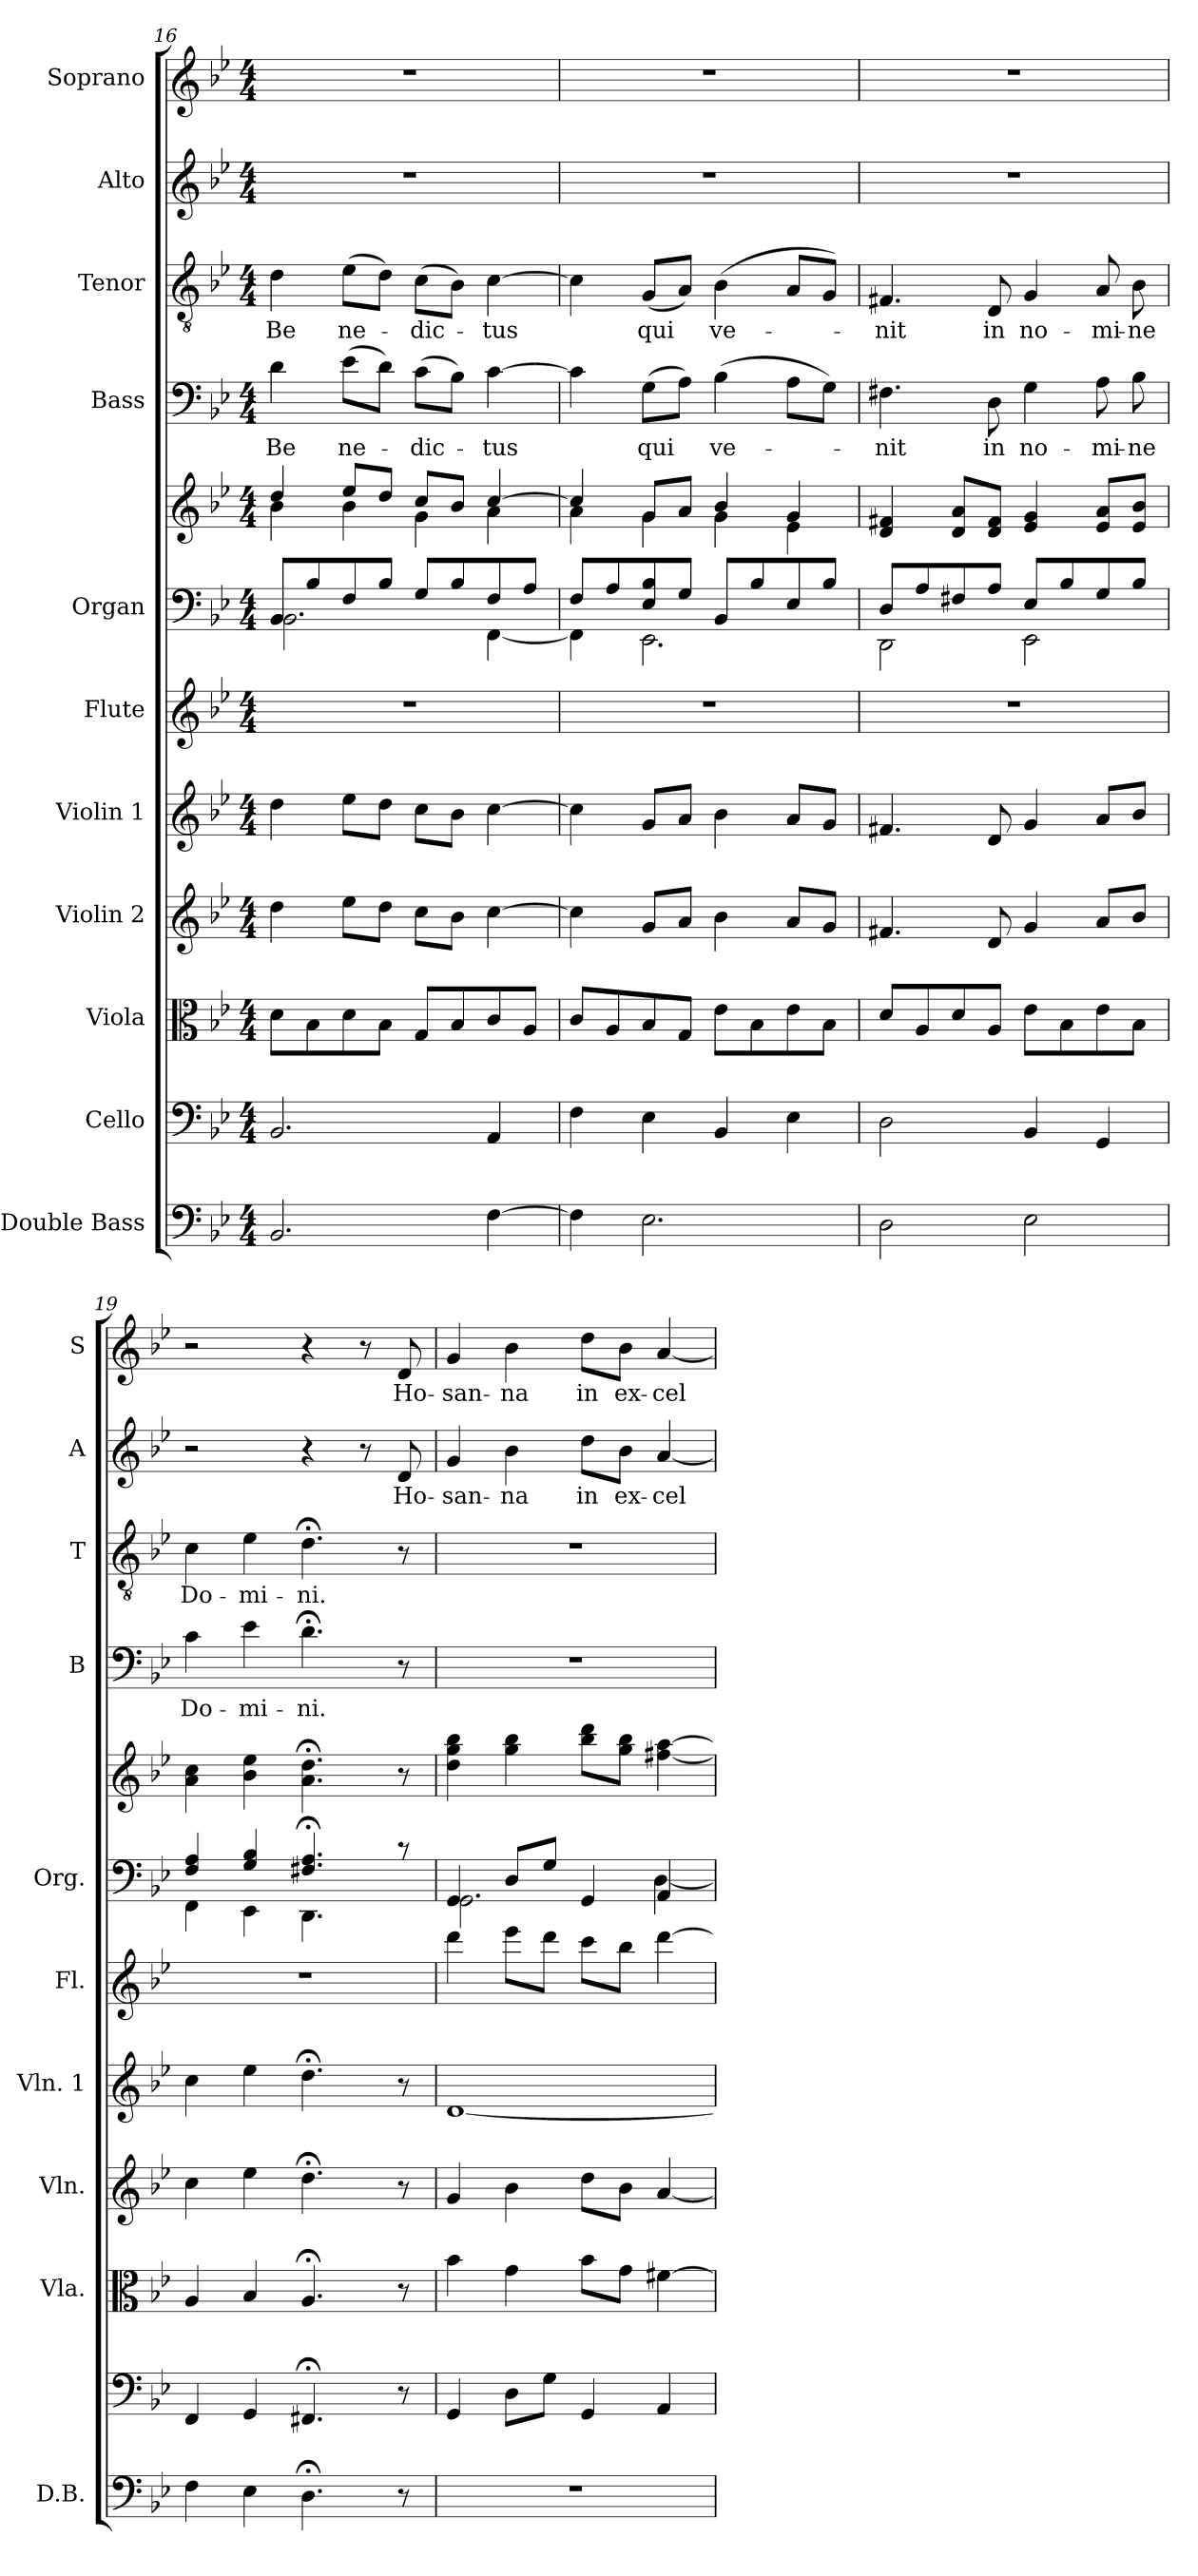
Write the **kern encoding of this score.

**kern	**kern	**kern	**kern	**kern	**kern	**kern	**kern	**kern	**text	**kern	**text	**kern	**text	**kern	**text
*part11	*part10	*part9	*part8	*part7	*part6	*part5	*part5	*part4	*part4	*part3	*part3	*part2	*part2	*part1	*part1
*staff12	*staff11	*staff10	*staff9	*staff8	*staff7	*staff6	*staff5	*staff4	*staff4	*staff3	*staff3	*staff2	*staff2	*staff1	*staff1
*I"Double Bass	*I"Cello	*I"Viola	*I"Violin 2	*I"Violin 1	*I"Flute	*I"Organ	*	*I"Bass	*	*I"Tenor	*	*I"Alto	*	*I"Soprano	*
*I'D.B.	*	*I'Vla.	*I'Vln.	*I'Vln. 1	*I'Fl.	*I'Org.	*	*I'B	*	*I'T	*	*I'A	*	*I'S	*
!!LO:PB:g=z
*clefF4	*clefF4	*clefC3	*clefG2	*clefG2	*clefG2	*clefF4	*clefG2	*clefF4	*	*clefGv2	*	*clefG2	*	*clefG2	*
*ITrd7c12	*	*	*	*	*	*	*	*	*	*	*	*	*	*	*
*k[b-e-]	*k[b-e-]	*k[b-e-]	*k[b-e-]	*k[b-e-]	*k[b-e-]	*k[b-e-]	*k[b-e-]	*k[b-e-]	*	*k[b-e-]	*	*k[b-e-]	*	*k[b-e-]	*
*B-:	*B-:	*B-:	*B-:	*B-:	*B-:	*B-:	*B-:	*B-:	*	*B-:	*	*B-:	*	*B-:	*
*M4/4	*M4/4	*M4/4	*M4/4	*M4/4	*M4/4	*M4/4	*M4/4	*M4/4	*	*M4/4	*	*M4/4	*	*M4/4	*
=16	=16	=16	=16	=16	=16	=16	=16	=16	=16	=16	=16	=16	=16	=16	=16
*	*	*	*	*	*	*^	*^	*	*	*	*	*	*	*	*
!	!	!	!	!	!	!	!	!	!	!	!LO:LY:b	!	!LO:LY:b	!	!	!	!
2.BBB-/	2.BB-/	8d\L	4dd\	4dd\	1r	8BB-/L	2.BB-\	4dd/	4b-\	4d\	Be	4d\	Be	1r	.	1r	.
.	.	8B-\	.	.	.	8B-/	.	.	.	.	.	.	.	.	.	.	.
!	!	!	!	!	!	!	!	!	!	!	!LO:LY:b	!	!LO:LY:b	!	!	!	!
.	.	8d\	8ee-\L	8ee-\L	.	8F/	.	8ee-/L	4b-\	(>8e-\L	ne-	(>8e-\L	ne-	.	.	.	.
.	.	8B-\J	8dd\J	8dd\J	.	8B-/J	.	8dd/J	.	8d\J)	.	8d\J)	.	.	.	.	.
!	!	!	!	!	!	!	!	!	!	!	!LO:LY:b	!	!LO:LY:b	!	!	!	!
.	.	8G/L	8cc\L	8cc\L	.	8G/L	.	8cc/L	4g\	(>8c\L	-dic-	(>8c\L	-dic-	.	.	.	.
.	.	8B-/	8b-\J	8b-\J	.	8B-/	.	8b-/J	.	8B-\J)	.	8B-\J)	.	.	.	.	.
!	!	!	!	!	!	!	!	!	!	!	!LO:LY:b	!	!LO:LY:b	!	!	!	!
[4FF\	4AA/	8c/	[4cc\	[4cc\	.	8F/	[<4FF\	[>4cc/	4a\	[4c\	-tus	[4c\	-tus	.	.	.	.
.	.	8A/J	.	.	.	8A/J	.	.	.	.	.	.	.	.	.	.	.
=17	=17	=17	=17	=17	=17	=17	=17	=17	=17	=17	=17	=17	=17	=17	=17	=17	=17
4FF\]	4F\	8c/L	4cc\]	4cc\]	1r	8F/L	4FF\]	4cc/]	4a\	4c\]	.	4c\]	.	1r	.	1r	.
.	.	8A/	.	.	.	8A/	.	.	.	.	.	.	.	.	.	.	.
!	!	!	!	!	!	!	!	!	!	!	!LO:LY:b	!	!LO:LY:b	!	!	!	!
2.EE-\	4E-\	8B-/	8g/L	8g/L	.	8E-/ 8B-/	2.EE-\	8g/L	4g\	(>8G\L	qui	(<8G/L	qui	.	.	.	.
.	.	8G/J	8a/J	8a/J	.	8G/J	.	8a/J	.	8A\J)	.	8A/J)	.	.	.	.	.
!	!	!	!	!	!	!	!	!	!	!	!LO:LY:b	!	!LO:LY:b	!	!	!	!
.	4BB-/	8e-\L	4b-\	4b-\	.	8BB-/L	.	4b-/	4g\	(>4B-\	ve-	(>4B-\	ve-	.	.	.	.
.	.	8B-\	.	.	.	8B-/	.	.	.	.	.	.	.	.	.	.	.
.	4E-\	8e-\	8a/L	8a/L	.	8E-/	.	4g/	4e-\	8A\L	.	8A/L	.	.	.	.	.
.	.	8B-\J	8g/J	8g/J	.	8B-/J	.	.	.	8G\J)	.	8G/J)	.	.	.	.	.
*	*	*	*	*	*	*	*	*v	*v	*	*	*	*	*	*	*	*
=18	=18	=18	=18	=18	=18	=18	=18	=18	=18	=18	=18	=18	=18	=18	=18	=18
!	!	!	!	!	!	!	!	!	!	!LO:LY:b	!	!LO:LY:b	!	!	!	!
2DD\	2D\	8d/L	4.f#X/	4.f#X/	1r	8D/L	2DD\	4d/ 4f#X/	4.F#X\	-nit	4.F#X/	-nit	1r	.	1r	.
.	.	8A/	.	.	.	8A/	.	.	.	.	.	.	.	.	.	.
.	.	8d/	.	.	.	8F#X/	.	8d/ 8a/L	.	.	.	.	.	.	.	.
!	!	!	!	!	!	!	!	!	!	!LO:LY:b	!	!LO:LY:b	!	!	!	!
.	.	8A/J	8d/	8d/	.	8A/J	.	8d/ 8f#/J	8D\	in	8D/	in	.	.	.	.
!	!	!	!	!	!	!	!	!	!	!LO:LY:b	!	!LO:LY:b	!	!	!	!
2EE-\	4BB-/	8e-\L	4g/	4g/	.	8E-/L	2EE-\	4e-/ 4g/	4G\	no-	4G/	no-	.	.	.	.
.	.	8B-\	.	.	.	8B-/	.	.	.	.	.	.	.	.	.	.
!	!	!	!	!	!	!	!	!	!	!LO:LY:b	!	!LO:LY:b	!	!	!	!
.	4GG/	8e-\	8a/L	8a/L	.	8G/	.	8e-/ 8a/L	8A\	-mi-	8A/	-mi-	.	.	.	.
!	!	!	!	!	!	!	!	!	!	!LO:LY:b	!	!LO:LY:b	!	!	!	!
.	.	8B-\J	8b-/J	8b-/J	.	8B-/J	.	8e-/ 8b-/J	8B-\	-ne	8B-\	-ne	.	.	.	.
=19	=19	=19	=19	=19	=19	=19	=19	=19	=19	=19	=19	=19	=19	=19	=19	=19
!	!	!	!	!	!	!	!	!	!	!LO:LY:b	!	!LO:LY:b	!	!	!	!
4FF\	4FF/	4A/	4cc\	4cc\	1r	4F/ 4A/	4FF\	4a\ 4cc\	4c\	Do-	4c\	Do-	2r	.	2r	.
!	!	!	!	!	!	!	!	!	!	!LO:LY:b	!	!LO:LY:b	!	!	!	!
4EE-\	4GG/	4B-/	4ee-\	4ee-\	.	4G/ 4B-/	4EE-\	4b-\ 4ee-\	4e-\	-mi-	4e-\	-mi-	.	.	.	.
!	!	!	!	!	!	!	!	!	!	!LO:LY:b	!	!LO:LY:b	!	!	!	!
4.DD;<\	4.FF#X;</	4.A;</	4.dd;<\	4.dd;<\	.	4.F#X/;< 4.A/;<	4.DD\	4.a\;< 4.dd\;<	4.d;<\	-ni.	4.d;<\	-ni.	4r	.	4r	.
.	.	.	.	.	.	.	.	.	.	.	.	.	8r	.	8r	.
!	!	!	!	!	!	!	!	!	!	!	!	!	!	!LO:LY:b	!	!LO:LY:b
8r	8r	8r	8r	8r	.	8rc	8ryy	8r	8r	.	8r	.	8d/	Ho-	8d/	Ho-
!!LO:PB:g=z
=20	=20	=20	=20	=20	=20	=20	=20	=20	=20	=20	=20	=20	=20	=20	=20	=20
!	!	!	!	!	!	!	!	!	!	!	!	!	!	!LO:LY:b	!	!LO:LY:b
1r	4GG/	4b-\	4g/	[1d	4ddd\	4GG/	2.GG\	4dd\ 4gg\ 4bb-\	1r	.	1r	.	4g/	-san-	4g/	-san-
!	!	!	!	!	!	!	!	!	!	!	!	!	!	!LO:LY:b	!	!LO:LY:b
.	8D\L	4g\	4b-\	.	8eee-\L	8D/L	.	4gg\ 4bb-\	.	.	.	.	4b-\	-na	4b-\	-na
.	8G\J	.	.	.	8ddd\J	8G/J	.	.	.	.	.	.	.	.	.	.
!	!	!	!	!	!	!	!	!	!	!	!	!	!	!LO:LY:b	!	!LO:LY:b
.	4GG/	8b-\L	8dd\L	.	8ccc\L	4GG/	.	8bb-\ 8ddd\L	.	.	.	.	8dd\L	in	8dd\L	in
!	!	!	!	!	!	!	!	!	!	!	!	!	!	!LO:LY:b	!	!LO:LY:b
.	.	8g\J	8b-\J	.	8bb-\J	.	.	8gg\ 8bb-\J	.	.	.	.	8b-\J	ex-	8b-\J	ex-
!	!	!	!	!	!	!	!	!	!	!	!	!	!	!LO:LY:b	!	!LO:LY:b
.	4AA/	[4f#X\	[4a/	.	[4ddd\	4AA/	[<4D\	[4ff#X\ [4aa\	.	.	.	.	[4a/	-cel	[4a/	-cel
*	*	*	*	*	*	*v	*v	*	*	*	*	*	*	*	*	*
=	=	=	=	=	=	=	=	=	=	=	=	=	=	=	=
*-	*-	*-	*-	*-	*-	*-	*-	*-	*-	*-	*-	*-	*-	*-	*-
